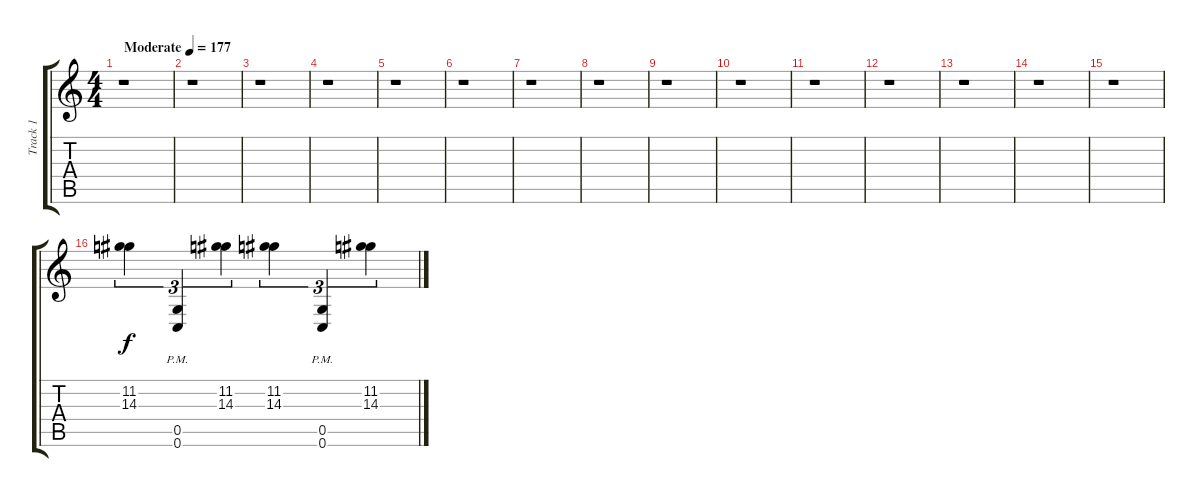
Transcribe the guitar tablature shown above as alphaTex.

\track ("Track 1" "Track 1") {instrument distortionguitar}
\staff {score tabs}
\tuning (D4 A3 F3 C3 G2 C2) {hide}
\ts (4 4)
\tempo (177 "Moderate")
\clef g2
\ks c
r.1{dy f instrument distortionguitar} |
r.1 |
r.1 |
r.1 |
r.1 |
r.1 |
r.1 |
r.1 |
r.1 |
r.1 |
r.1 |
r.1 |
r.1 |
r.1 |
r.1 |
(11.2 14.3).4{tu (3 2)} (0.5{pm} 0.6{pm}).4{tu (3 2)} (11.2 14.3).4{tu (3 2)} (11.2 14.3).4{tu (3 2)} (0.5{pm} 0.6{pm}).4{tu (3 2)} (11.2 14.3).4{tu (3 2)}
